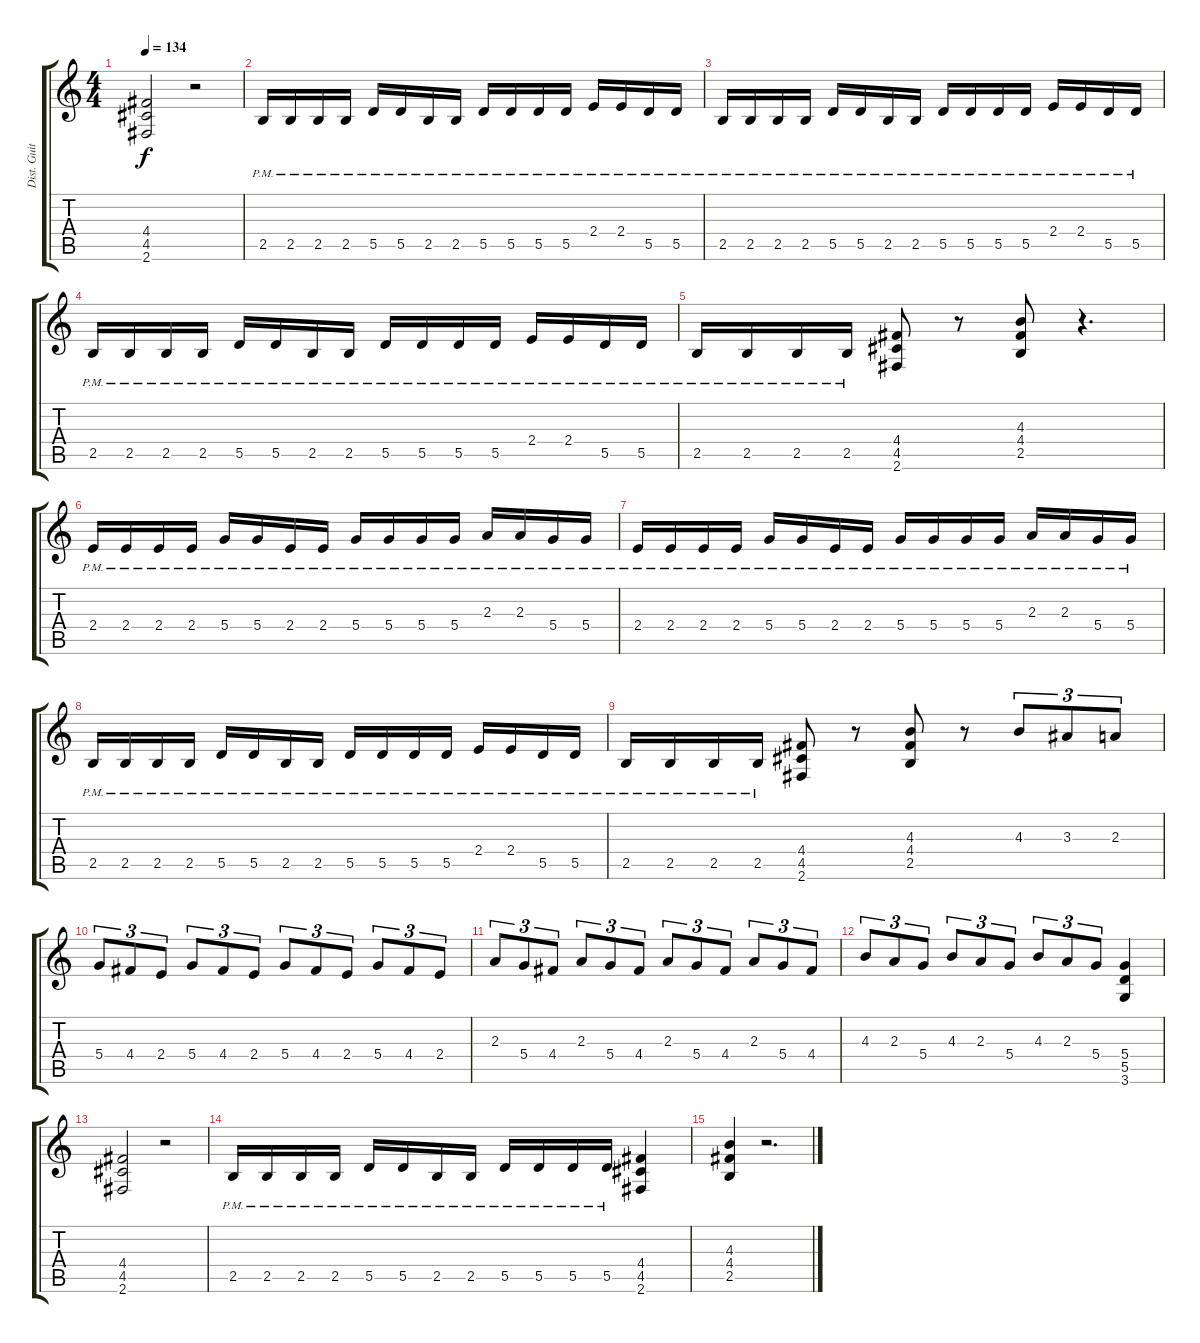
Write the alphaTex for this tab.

\track ("Dist. Guitar 2" "Dist. Guit") {instrument distortionguitar}
\staff {score tabs}
\tuning (E4 B3 G3 D3 A2 E2) {hide}
\ts (4 4)
\tempo 134
\clef g2
\ks c
(4.4 4.5 2.6).2{dy f} r.2 |
2.5{pm}.16 2.5{pm}.16 2.5{pm}.16 2.5{pm}.16 5.5{pm}.16 5.5{pm}.16 2.5{pm}.16 2.5{pm}.16 5.5{pm}.16 5.5{pm}.16 5.5{pm}.16 5.5{pm}.16 2.4{pm}.16 2.4{pm}.16 5.5{pm}.16 5.5{pm}.16 |
2.5{pm}.16 2.5{pm}.16 2.5{pm}.16 2.5{pm}.16 5.5{pm}.16 5.5{pm}.16 2.5{pm}.16 2.5{pm}.16 5.5{pm}.16 5.5{pm}.16 5.5{pm}.16 5.5{pm}.16 2.4{pm}.16 2.4{pm}.16 5.5{pm}.16 5.5{pm}.16 |
2.5{pm}.16 2.5{pm}.16 2.5{pm}.16 2.5{pm}.16 5.5{pm}.16 5.5{pm}.16 2.5{pm}.16 2.5{pm}.16 5.5{pm}.16 5.5{pm}.16 5.5{pm}.16 5.5{pm}.16 2.4{pm}.16 2.4{pm}.16 5.5{pm}.16 5.5{pm}.16 |
2.5{pm}.16 2.5{pm}.16 2.5{pm}.16 2.5{pm}.16 (4.4 4.5 2.6).8 r.8 (4.3 4.4 2.5).8 r.4{d} |
2.4{pm}.16 2.4{pm}.16 2.4{pm}.16 2.4{pm}.16 5.4{pm}.16 5.4{pm}.16 2.4{pm}.16 2.4{pm}.16 5.4{pm}.16 5.4{pm}.16 5.4{pm}.16 5.4{pm}.16 2.3{pm}.16 2.3{pm}.16 5.4{pm}.16 5.4{pm}.16 |
2.4{pm}.16 2.4{pm}.16 2.4{pm}.16 2.4{pm}.16 5.4{pm}.16 5.4{pm}.16 2.4{pm}.16 2.4{pm}.16 5.4{pm}.16 5.4{pm}.16 5.4{pm}.16 5.4{pm}.16 2.3{pm}.16 2.3{pm}.16 5.4{pm}.16 5.4{pm}.16 |
2.5{pm}.16 2.5{pm}.16 2.5{pm}.16 2.5{pm}.16 5.5{pm}.16 5.5{pm}.16 2.5{pm}.16 2.5{pm}.16 5.5{pm}.16 5.5{pm}.16 5.5{pm}.16 5.5{pm}.16 2.4{pm}.16 2.4{pm}.16 5.5{pm}.16 5.5{pm}.16 |
2.5{pm}.16 2.5{pm}.16 2.5{pm}.16 2.5{pm}.16 (4.4 4.5 2.6).8 r.8 (4.3 4.4 2.5).8 r.8 4.3.8{tu (3 2)} 3.3.8{tu (3 2)} 2.3.8{tu (3 2)} |
5.4.8{tu (3 2)} 4.4.8{tu (3 2)} 2.4.8{tu (3 2)} 5.4.8{tu (3 2)} 4.4.8{tu (3 2)} 2.4.8{tu (3 2)} 5.4.8{tu (3 2)} 4.4.8{tu (3 2)} 2.4.8{tu (3 2)} 5.4.8{tu (3 2)} 4.4.8{tu (3 2)} 2.4.8{tu (3 2)} |
2.3.8{tu (3 2)} 5.4.8{tu (3 2)} 4.4.8{tu (3 2)} 2.3.8{tu (3 2)} 5.4.8{tu (3 2)} 4.4.8{tu (3 2)} 2.3.8{tu (3 2)} 5.4.8{tu (3 2)} 4.4.8{tu (3 2)} 2.3.8{tu (3 2)} 5.4.8{tu (3 2)} 4.4.8{tu (3 2)} |
4.3.8{tu (3 2)} 2.3.8{tu (3 2)} 5.4.8{tu (3 2)} 4.3.8{tu (3 2)} 2.3.8{tu (3 2)} 5.4.8{tu (3 2)} 4.3.8{tu (3 2)} 2.3.8{tu (3 2)} 5.4.8{tu (3 2)} (5.4 5.5 3.6).4 |
(4.4 4.5 2.6).2 r.2 |
2.5{pm}.16 2.5{pm}.16 2.5{pm}.16 2.5{pm}.16 5.5{pm}.16 5.5{pm}.16 2.5{pm}.16 2.5{pm}.16 5.5{pm}.16 5.5{pm}.16 5.5{pm}.16 5.5{pm}.16 (4.4 4.5 2.6).4 |
(4.3 4.4 2.5).4 r.2{d}
